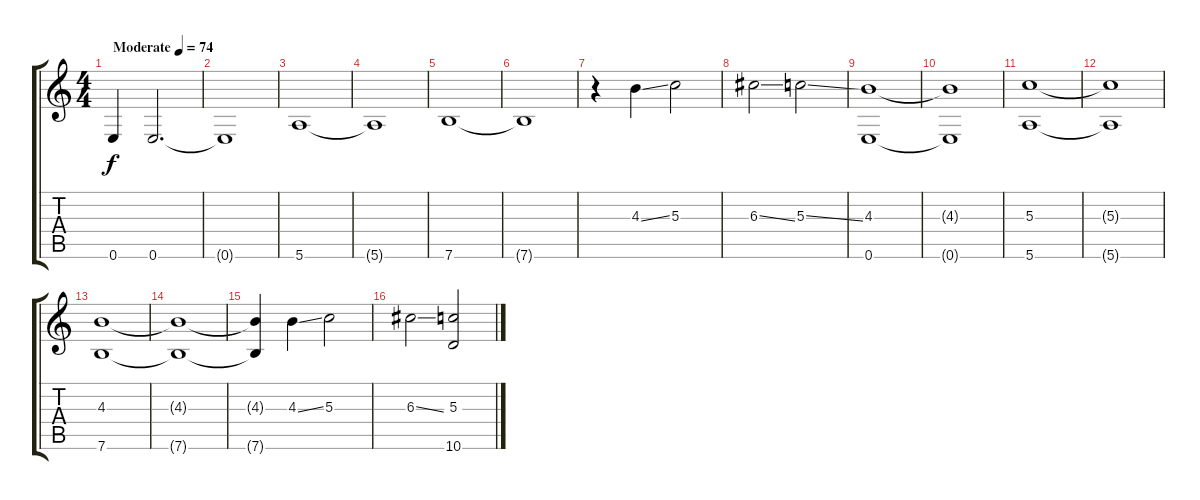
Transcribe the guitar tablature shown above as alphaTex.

\track "" {instrument distortionguitar}
\staff {score tabs}
\tuning (E4 B3 G3 D3 A2 E2) {hide}
\ts (4 4)
\tempo (74 "Moderate")
\clef g2
\ks c
0.6.4{dy f instrument distortionguitar} 0.6.2{d} |
0.6{t}.1 |
5.6.1 |
5.6{t}.1 |
7.6.1 |
7.6{t}.1 |
r.4 4.3{ss}.4 5.3.2 |
6.3{ss}.2 5.3{ss}.2 |
(4.3 0.6).1 |
(4.3{t} 0.6{t}).1 |
(5.3 5.6).1 |
(5.3{t} 5.6{t}).1 |
(4.3 7.6).1 |
(4.3{t} 7.6{t}).1 |
(4.3{t} 7.6{t}).4 4.3{ss}.4 5.3.2 |
6.3{ss}.2 (5.3 10.6).2
